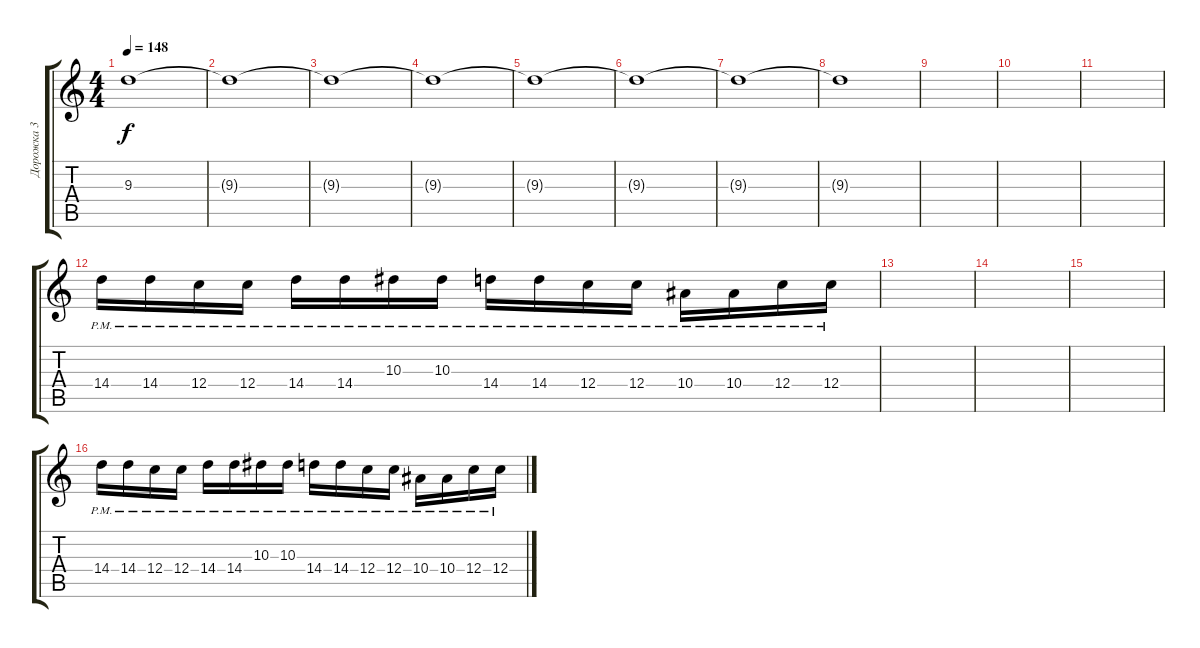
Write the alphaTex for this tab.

\track ("Дорожка 3" "Дорожка 3") {instrument distortionguitar}
\staff {score tabs}
\tuning (D4 A3 F3 C3 G2 C2) {hide}
\ts (4 4)
\tempo 148
\clef g2
\ks c
9.3{t}.1{dy f} |
9.3{t}.1 |
9.3{t}.1 |
9.3{t}.1 |
9.3{t}.1 |
9.3{t}.1 |
9.3{t}.1 |
9.3{t}.1 |
|
|
|
14.4{pm}.16 14.4{pm}.16 12.4{pm}.16 12.4{pm}.16 14.4{pm}.16 14.4{pm}.16 10.3{pm}.16 10.3{pm}.16 14.4{pm}.16 14.4{pm}.16 12.4{pm}.16 12.4{pm}.16 10.4{pm}.16 10.4{pm}.16 12.4{pm}.16 12.4{pm}.16 |
|
|
|
14.4{pm}.16 14.4{pm}.16 12.4{pm}.16 12.4{pm}.16 14.4{pm}.16 14.4{pm}.16 10.3{pm}.16 10.3{pm}.16 14.4{pm}.16 14.4{pm}.16 12.4{pm}.16 12.4{pm}.16 10.4{pm}.16 10.4{pm}.16 12.4{pm}.16 12.4{pm}.16
